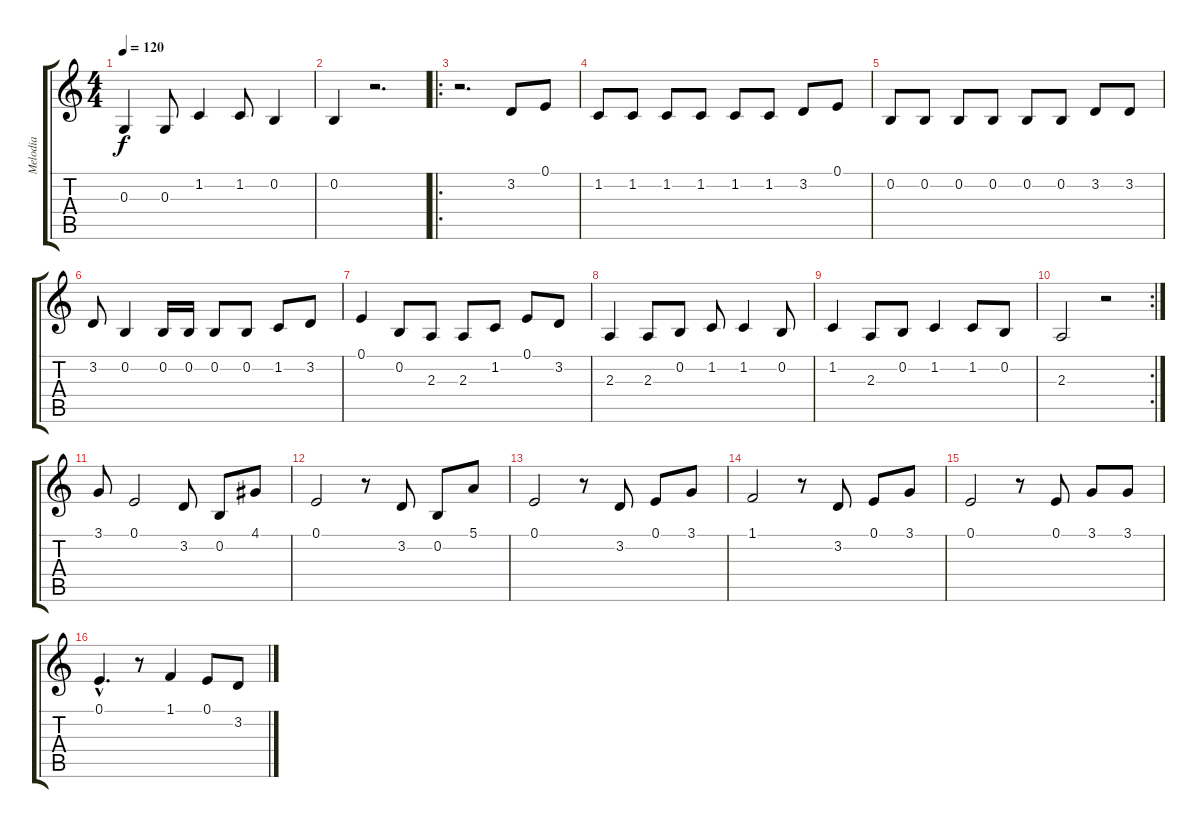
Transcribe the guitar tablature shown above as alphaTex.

\track ("Melodia" "Melodia") {instrument lead6voice}
\staff {score tabs}
\tuning (E4 B3 G3 D3 A2 E2) {hide}
\ts (4 4)
\tempo 120
\clef g2
\ks c
0.3.4{dy f} 0.3.8 1.2.4 1.2.8 0.2.4 |
0.2.4 r.2{d} |
\ro
r.2{d} 3.2.8 0.1.8 |
1.2.8 1.2.8 1.2.8 1.2.8 1.2.8 1.2.8 3.2.8 0.1.8 |
0.2.8 0.2.8 0.2.8 0.2.8 0.2.8 0.2.8 3.2.8 3.2.8 |
3.2.8 0.2.4 0.2.16 0.2.16 0.2.8 0.2.8 1.2.8 3.2.8 |
0.1.4 0.2.8 2.3.8 2.3.8 1.2.8 0.1.8 3.2.8 |
2.3.4 2.3.8 0.2.8 1.2.8 1.2.4 0.2.8 |
1.2.4 2.3.8 0.2.8 1.2.4 1.2.8 0.2.8 |
\rc 2
2.3.2 r.2 |
3.1.8 0.1.2 3.2.8 0.2.8 4.1.8 |
0.1.2 r.8 3.2.8 0.2.8 5.1.8 |
0.1.2 r.8 3.2.8 0.1.8 3.1.8 |
1.1.2 r.8 3.2.8 0.1.8 3.1.8 |
0.1.2 r.8 0.1.8 3.1.8 3.1.8 |
0.1{hac}.4{d} r.8 1.1.4 0.1.8 3.2.8
